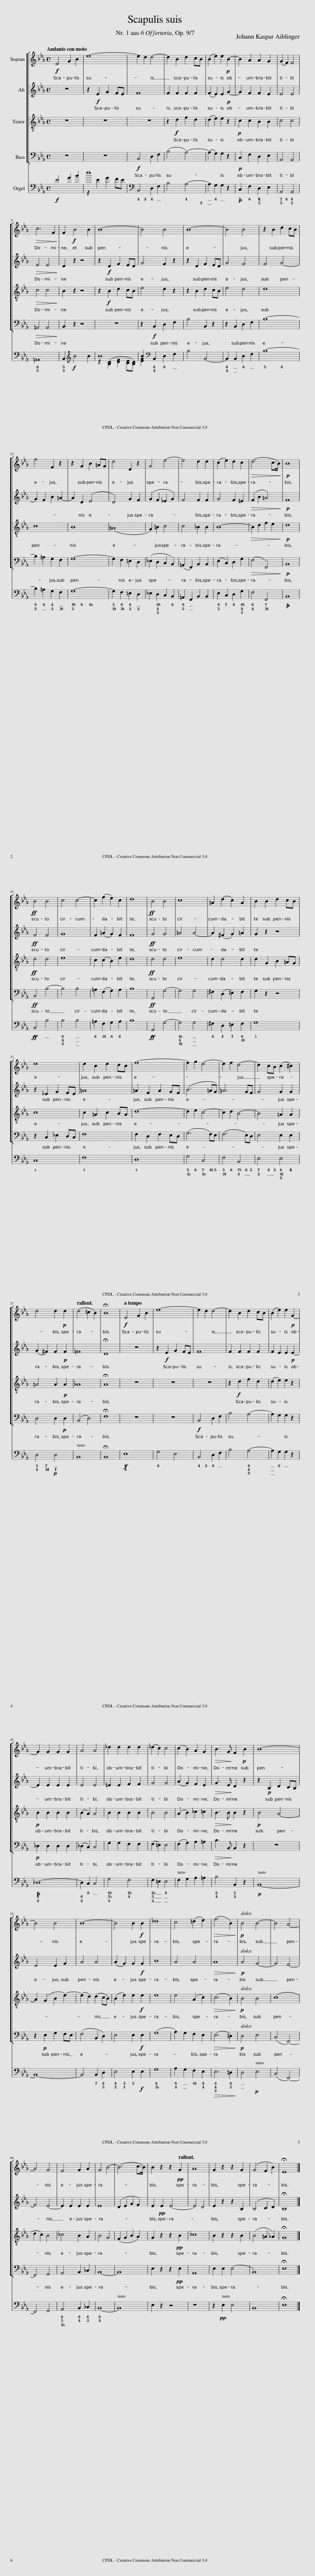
X:1
%%score [ 1 2 3 4 ] ( 5 6 )
L:1/8
Q:1/4=112
M:4/4
I:linebreak $
K:Eb
V:1 treble
V:2 treble
V:3 treble-8
V:4 bass
V:5 bass
V:6 bass
V:1
!f! E4 G2 B2 | e8- | e2 d2 d4- | d2 B2 d2 cB | (B2 e2) e2!p! B2- | %5
 B2 A2 A2 G2 | (G2 F2) F4 |$!>(! c6 F2!>)! | F2!f! B4 B2 | B8- | %10
 B4 B4 | B8- | B4 B4 | z2 B2 d2 cB |$ f4 F2 z2 | %15
 z2 G2 B2 =AG | d4 D2 z2 | G4 e4- | e4 d2 d2 | (c2 e2) d2 c2 | %20
!>(! (d6 c>B)!>)! |!p! B8 |$!ff! B4 B4 | c4 c4- | c2 (f2 e2) c2 | %25
 d8 |!ff! B4 B4 | c8 | =A2 (d2 c2) A2 | B2 B2 d2 cB |$ %30
 e8 | e2 c2 e2 dc | f8- | f2 g2 e4- | e2 f2 d4- | %35
 d2 cB (c2 ^c2) |$ d4 d2!p! d2 |[Q:1/4=100] (d4 =c2 B2) | !fermata!B8 |!f![Q:1/4=112] E4 G2 B2 | %40
 e8- | e2 d2 d4- | d2 B2 d2 cB | (B2 e2) e2!p! G2- |$ G2 G2 G2 G2 | %45
 A4 A4 | _d2 d2 d2 d2 | (_d2 c2) c4 | (c2 B2) A2 G2 |!>(! B3 G!>)! F2!p! B2 | %50
 B8- |$ B4 B4 | B8- | B4 B2!f! B2 | _d8 | %55
 c4 (=d2 e2) |!>(! (f6 B2)!>)! |!p! B4 B4- | B4 A4- |$ A4 G4 | %60
 F4 G2 A2 | G4 B4- | (B6 c>B) | B2 z2 z2!pp![Q:1/4=100] G2 | A8 | %65
 G2 z2 z2 G2 | (G4 F2 B2) | !fermata!E8 |] %68
V:2
 z8 | z2!f! E2 G2 FE | F8 | F2 F2 F2 F2 | (F2 E2) E2!p! G2- | %5
 G2 F2 F2 E2 | E4 E4 |$!>(! E4 E4!>)! | D2 z2 z4 | z2!f! D2 F2 ED | %10
 G4 F2 z2 | z2 D2 F2 ED | G4 F4 | F4 G4- |$ G2 F2 B2 =A2- | %15
 A2 D2 (E4 | D4) G2 F2 | (G2 F2 _E2 G2) | F4 F2 F2 | G4 F2 =E2 | %20
!>(! (F2 B2 =A4)!>)! |!p! F8 |$!ff! F4 F4 | G8 | F2 (=A2 G2) F2 | %25
 F8 |!ff! G4 G4 | =A4 A4- | A2 (^F2 G2) =A2 | G2 z2 z4 |$ %30
 z2 _E2 G2 FE | =A8 | =A2 F2 A2 GF | (B6 =AG) | =A6 GF | %35
 G4 G2 G2 |$ (G2 ^F2) F2!p! F2 | =F8 | !fermata!D8 | z8 | %40
 z2!f! E2 G2 FE | F8 | F2 F2 F2 F2 | F2 E2 E2!p! E2- |$ E2 E2 E2 E2 | %45
 E4 E4 | =E2 E2 F2 F2 | G4 G4 | (A2 G2) F2 E2 |!>(! G3 E!>)! D2 z2 | %50
 z2!p! B,2 D2 CB, |$ E4 E2 G2 | A4 A4 | (A2 G2) G2!f! G2 | B8 | %55
 A4 A4 |!>(! A8!>)! |!p! A4 G4- | G4 F4- |$ F4 E4- | %60
 E2 E2 E2 E2 | E8 | (D2 E2 G2 F2) | E2!pp! E2 E4- | E4 D4 | %65
 E2 z2 z2 B,2 | (B,4 C2 D2) | !fermata!B,8 |] %68
V:3
 z8 | z8 | z8 | z2!f! d2 f2 d2 | (d2 e2) e2 z2 | %5
!p! c2 c2 B2 B2 | c4 c4 |$!>(! c4 c4!>)! | B2 z2 z4 | z2!f! B2 d2 cB | %10
 e4 d2 z2 | z2 B2 d2 cB | e4 d4 | d8 |$ c8 | %15
 B8 | (=A8 | G2) =B2 c4 | c4 _B2 B2 | B8- | %20
!>(! B2 d2 f2 e2!>)! |!p! d8 |$!ff! d4 d4 | e8 | c2 (c2 B2) e2 | %25
 d8 |!ff! d4 d4 | e8 | d2 d4 d2 | d2 G2 B2 =AG |$ %30
 c8 | c2 =A2 c2 BA | d8- | d2 e2 c4- | c2 d2 B4- | %35
 B4 =A2 A2 |$ =A4 A2!p! A2 | _A8 | !fermata!A8 | z8 | %40
 z8 | z8 | z2!f! d2 f2 d2 | (d2 e2) e2 z2 |$!p! B2 B2 B2 B2 | %45
 (B2 A2) A4 | B2 B2 B2 B2 | B4 B4 | (A2 B2) _c2 =c2 |!>(! B3 B!>)! B2 z2 | %50
!p! B4 A4- |$ A2 (G2 B2 e2-) | (e2 d2) (d2 cB) | (B2 e2) e2!f! e2 | e8 | %55
 e4 (A2 c2) |!>(! (c6 B2)!>)! |!p! B4 B4 | (c8 |$ d2 c2) B4 | %60
 _c4 B2 A2 | B4 G4 | (F2 G2 B2 A2) | G2 z2 z2!pp! B2 | _c8 | %65
 B2 z2 z2 B2 | (B4 =A2 _A2) | !fermata!G8 |] %68
V:4
 z8 | z8 |!f! B,,4 D,2 F,2 | (B,4 A,4-) | (A,2 G,2) G,2 z2 | %5
!p! C,2 F,2 D,2 E,2 | A,,4 A,,4 |$!>(! =A,,4 A,,4!>)! | B,,2 z2 z4 | z8 | %10
 z2!f! B,,2 D,2 F,2 | B,4 B,,2 z2 | z2 B,,2 D,2 F,2 | B,8- |$ B,2 =A,2 G,2 F,2 | %15
 G,8- | G,2 F,2 =E,2 D,2 | (_E,2 D,2 C,2 B,,2) | (=A,,2 F,,2) B,,2 B,,2 | (E,2 C,2) D,2 G,2 | %20
!>(! (F,4 F,,4)!>)! |!p! B,,8 |$!ff! B,,4 B,4- | B,4 B,4 | =A,2 (F,2 G,2) A,2 | %25
 B,8 |!ff! G,,4 G,4- | G,4 G,4 | ^F,2 (D,2 =E,2) F,2 | G,2 z2 z4 |$ %30
 z2 C,2 _E,2 D,C, | F,8 | F,2 D,2 F,2 E,D, | (G,6 F,)E, | (F,6 E,)D, | %35
 E,4 E,2 E,2 |$ D,4 D,2!p! D,2 | (B,,4 D,4) | !fermata!F,8 | z8 | %40
 z8 |!f! B,,4 D,2 F,2 | B,4 A,4- | A,2 G,2 G,2 z2 |$!p! _D,2 D,2 D,2 D,2 | %45
 (_D,2 C,2) C,4 | G,2 G,2 F,2 F,2 | (F,2 =E,2) E,4 | (F,2 G,2) A,2 =A,2 |!>(! B,3 B,,!>)! B,,2 z2 | %50
 z8 |$ z2!p! E,2 G,2 F,E, | (F,4 B,,2 D,2) | E,4 E,2!f! E,2 | (G,8 | %55
 A,2) G,2 F,2 E,2 |!>(! (E,6 =D,2)!>)! |!p! D,4 E,4 | (C,4 F,,4-) |$ F,,4 G,,4 | %60
 A,,4 B,,2 _C,2 | B,,8- | B,,8 | E,2 z2 z2!pp! E,2 | A,,8 | %65
 E,2 E,2 (E,4 | B,,8) | !fermata!E,8 |] %68
V:5
!f! E4 G2 B2 | e8 | B,,4 D,2 F,2 | B,4 A,4- | A,2 G,2 G,2 z2 | %5
!p! C,2 F,2 D,2 E,2 | A,,4 A,,4 |$ =A,,8 | B,,2[K:treble]!f! B4 B2 | B8 | %10
 B2[K:bass] B,,2 D,2 F,2 | B,4 B,,4- | B,,2 B,,2 D,2 F,2 | B,8- |$ B,2 =A,2 G,2 F,2 | %15
 G,8- | G,2 F,2 =E,2 D,2 | _E,2 D,2 C,2 B,,2 | =A,,2 F,,2 B,,2 B,,2 | E,2 C,2 D,2 G,2 | %20
 F,4 F,,4 |!p! B,,8 |$!ff! B,,4 B,4 | B,4 B,4 | =A,2 F,2 G,2 A,2 | %25
 B,8 |!ff! G,,4 G,4- | G,4 G,4 | ^F,2 D,2 =E,2 F,2 | G,8 |$ %30
 C,8 | F,8 | D,8 | G,4 C,4 | F,4 B,,4 | %35
 E,4 E,4 |$ D,4!p! D,4 | B,,8 | !fermata!B,,8 |!f! E,8 | %40
 G,4 E,4 | B,,4 D,2 F,2 | B,4 A,4- | A,2 G,2 G,2 z2 |$!p! _D,8- | %45
 D,2 C,2 C,4 | G,4 F,4 | F,2 =E,2 E,4 | F,2 G,2 A,2 =A,2 | B,4 B,,2 z2 | %50
!p! B,,8- |$ B,,8- | B,,4 B,,2 D,2 | E,4 E,2!f! E,2 | G,8 | %55
 A,2 G,2 F,2 E,2 |!>(! E,6 =D,2!>)! | D,4!p! E,4 | (C,4 F,,4-) |$ F,,4 G,,4 | %60
 A,,4 B,,2 _C,2 | B,,8- | B,,8 | E,2 z2 z4 | z8 | %65
 z2!pp! E,2 E,4 | B,,8 | !fermata!E,8 |] %68
V:6
 x8 | z2 E2 G2 FE | x8 | x8 | x8 | %5
 x8 | x8 |$ x8 | x2[K:treble] x6 | z2 ([B,D]2 [DF]2 [CE][B,D]) | %10
 [EG]2[K:bass] x6 | x8 | x8 | x8 |$ x8 | %15
 x8 | x8 | x8 | x8 | x8 | %20
 x8 | x8 |$ x8 | x8 | x8 | %25
 x8 | x8 | x8 | x8 | x8 |$ %30
 x8 | x8 | x8 | x8 | x8 | %35
 x8 |$ x8 | x8 | x8 | x8 | %40
 x8 | x8 | x8 | x8 |$ x8 | %45
 x8 | x8 | x8 | x8 | x8 | %50
 x8 |$ x8 | x8 | x8 | x8 | %55
 x8 | x8 | x8 | x8 |$ x8 | %60
 x8 | x8 | x8 | x8 | x8 | %65
 x8 | x8 | x8 |] %68
